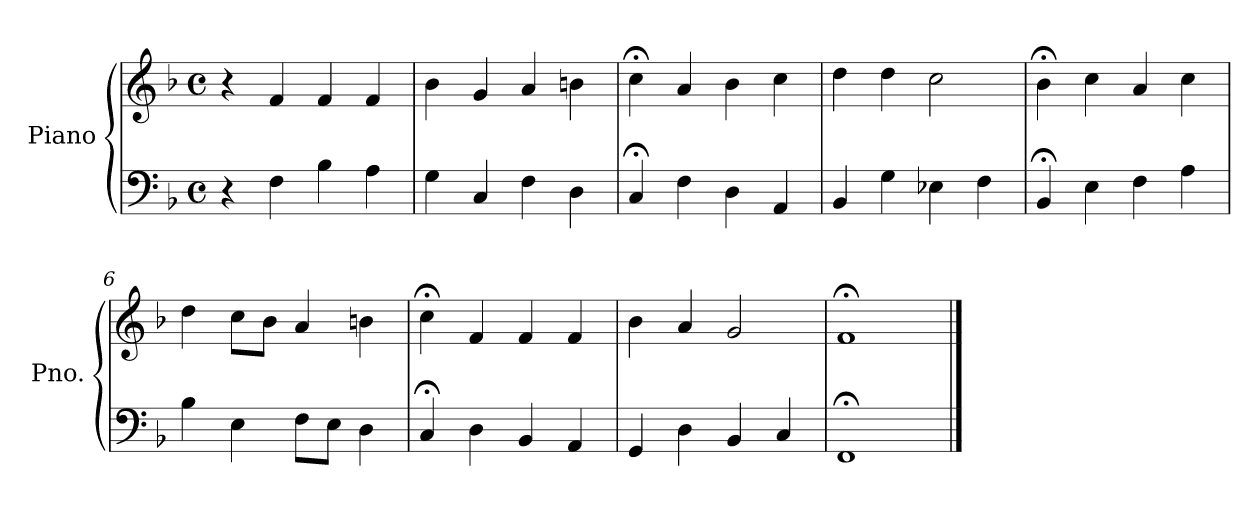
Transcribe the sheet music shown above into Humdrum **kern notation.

**kern	**kern
*part1	*part1
*staff2	*staff1
*I"Piano	*
*I'Pno.	*
*clefF4	*clefG2
*k[b-]	*k[b-]
*M4/4	*M4/4
*met(c)	*met(c)
=1	=1
4r	4r
4F\	4f/
4B-\	4f/
4A\	4f/
=2	=2
4G\	4b-\
4C/	4g/
4F\	4a/
4D\	4bn\
=3	=3
4C;</	4cc;<\
4F\	4a/
4D\	4b-\
4AA/	4cc\
=4	=4
4BB-/	4dd\
4G\	4dd\
4E-X\	2cc\
4F\	.
=5	=5
4BB-;</	4b-;<\
4E\	4cc\
4F\	4a/
4A\	4cc\
=6	=6
4B-\	4dd\
4E\	8cc\L
.	8b-\J
8F\L	4a/
8E\J	.
4D\	4bn\
=7	=7
4C;</	4cc;<\
4D\	4f/
4BB-/	4f/
4AA/	4f/
!!LO:LB:g=z
=8	=8
4GG/	4b-\
4D\	4a/
4BB-/	2g/
4C/	.
=9	=9
1FF;<	1f;<
==	==
*-	*-
